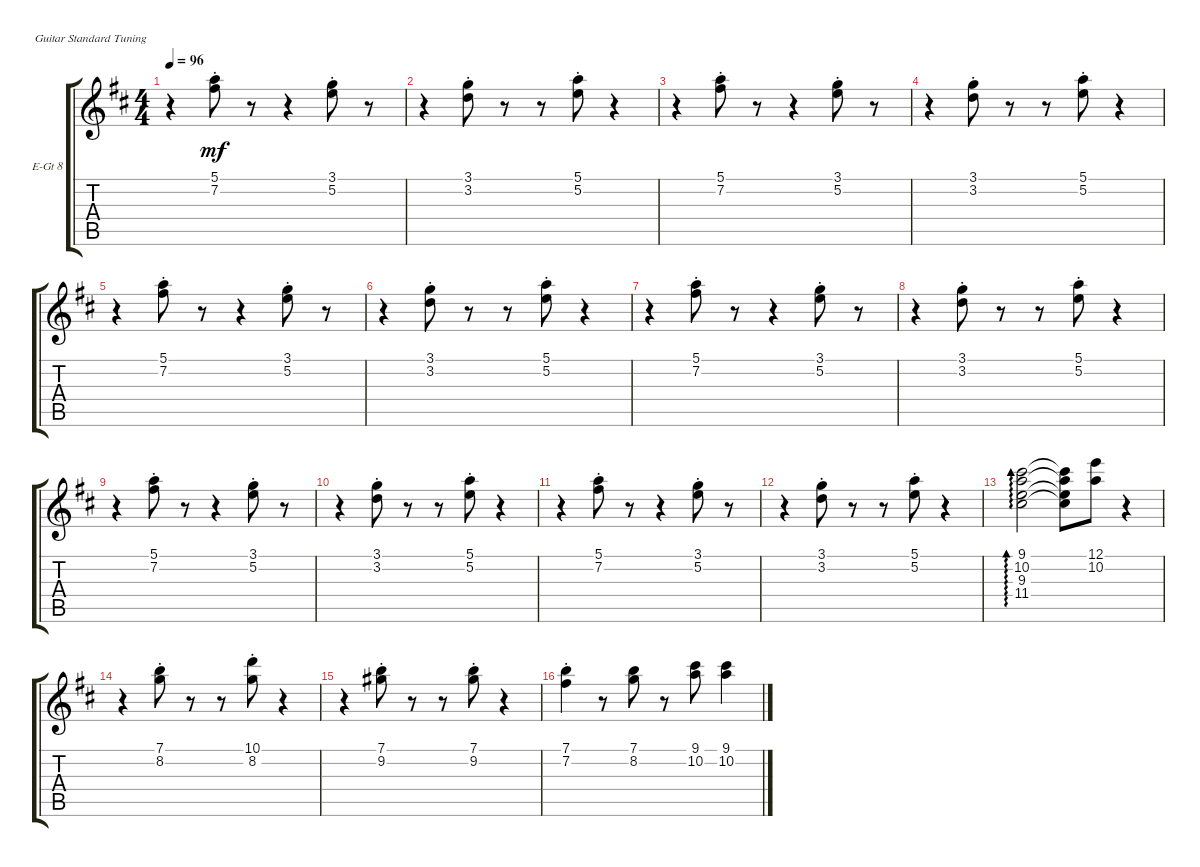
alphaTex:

\defaultSystemsLayout 4
\bracketExtendMode groupsimilarinstruments
\firstSystemTrackNameOrientation horizontal
\otherSystemsTrackNameOrientation horizontal
\track ("Electric Guitar 8" "E-Gt 8") {instrument electricguitarclean}
\staff {score tabs}
\tuning (E4 B3 G3 D3 A2 E2)
\ts (4 4)
\tempo 96
\clef g2
\ks d
r.4{dy mf} (7.2 5.1{st}).8 r.8 r.4 (3.1 5.2{st}).8 r.8 |
r.4 (3.2 3.1{st}).8 r.8 r.8 (5.1{st} 5.2).8 r.4 |
r.4 (7.2 5.1{st}).8 r.8 r.4 (3.1 5.2{st}).8 r.8 |
r.4 (3.2 3.1{st}).8 r.8 r.8 (5.1{st} 5.2).8 r.4 |
r.4 (7.2 5.1{st}).8 r.8 r.4 (3.1 5.2{st}).8 r.8 |
r.4 (3.2 3.1{st}).8 r.8 r.8 (5.1{st} 5.2).8 r.4 |
r.4 (7.2 5.1{st}).8 r.8 r.4 (3.1 5.2{st}).8 r.8 |
r.4 (3.2 3.1{st}).8 r.8 r.8 (5.1{st} 5.2).8 r.4 |
r.4 (7.2 5.1{st}).8 r.8 r.4 (3.1 5.2{st}).8 r.8 |
r.4 (3.2 3.1{st}).8 r.8 r.8 (5.1{st} 5.2).8 r.4 |
r.4 (7.2 5.1{st}).8 r.8 r.4 (3.1 5.2{st}).8 r.8 |
r.4 (3.2 3.1{st}).8 r.8 r.8 (5.1{st} 5.2).8 r.4 |
(11.4 9.3 10.2 9.1).2{ad 0} (9.1{t} 10.2{t} 9.3{t} 11.4{t}).8 (10.2 12.1).8 r.4 |
r.4 (7.1 8.2{st}).8 r.8 r.8 (8.2 10.1{st}).8 r.4 |
r.4 (7.1 9.2{st}).8 r.8 r.8 (9.2 7.1{st}).8 r.4 |
(7.1 7.2{st}).4 r.8 (8.2 7.1).8 r.8 (9.1 10.2).8 (10.2 9.1).4
